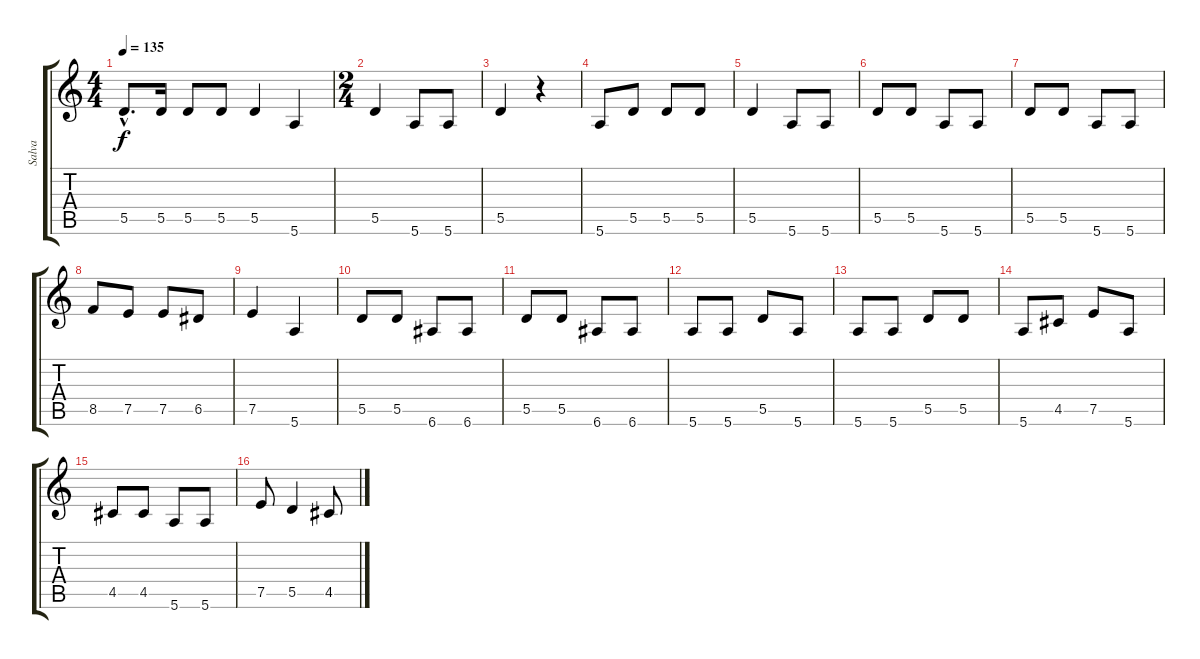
\track ("Salva" "Salva") {instrument electricbassfinger}
\staff {score tabs}
\tuning (E4 B3 G3 D3 A2 E2) {hide}
\ts (4 4)
\tempo 135
\clef g2
\ks c
5.5{hac}.8{d dy f} 5.5.16 5.5.8 5.5.8 5.5.4 5.6.4 |
\ts (2 4)
5.5.4 5.6.8 5.6.8 |
5.5.4 r.4 |
5.6.8 5.5.8 5.5.8 5.5.8 |
5.5.4 5.6.8 5.6.8 |
5.5.8 5.5.8 5.6.8 5.6.8 |
5.5.8 5.5.8 5.6.8 5.6.8 |
8.5.8 7.5.8 7.5.8 6.5.8 |
7.5.4 5.6.4 |
5.5.8 5.5.8 6.6.8 6.6.8 |
5.5.8 5.5.8 6.6.8 6.6.8 |
5.6.8 5.6.8 5.5.8 5.6.8 |
5.6.8 5.6.8 5.5.8 5.5.8 |
5.6.8 4.5.8 7.5.8 5.6.8 |
4.5.8 4.5.8 5.6.8 5.6.8 |
7.5.8 5.5.4 4.5.8
